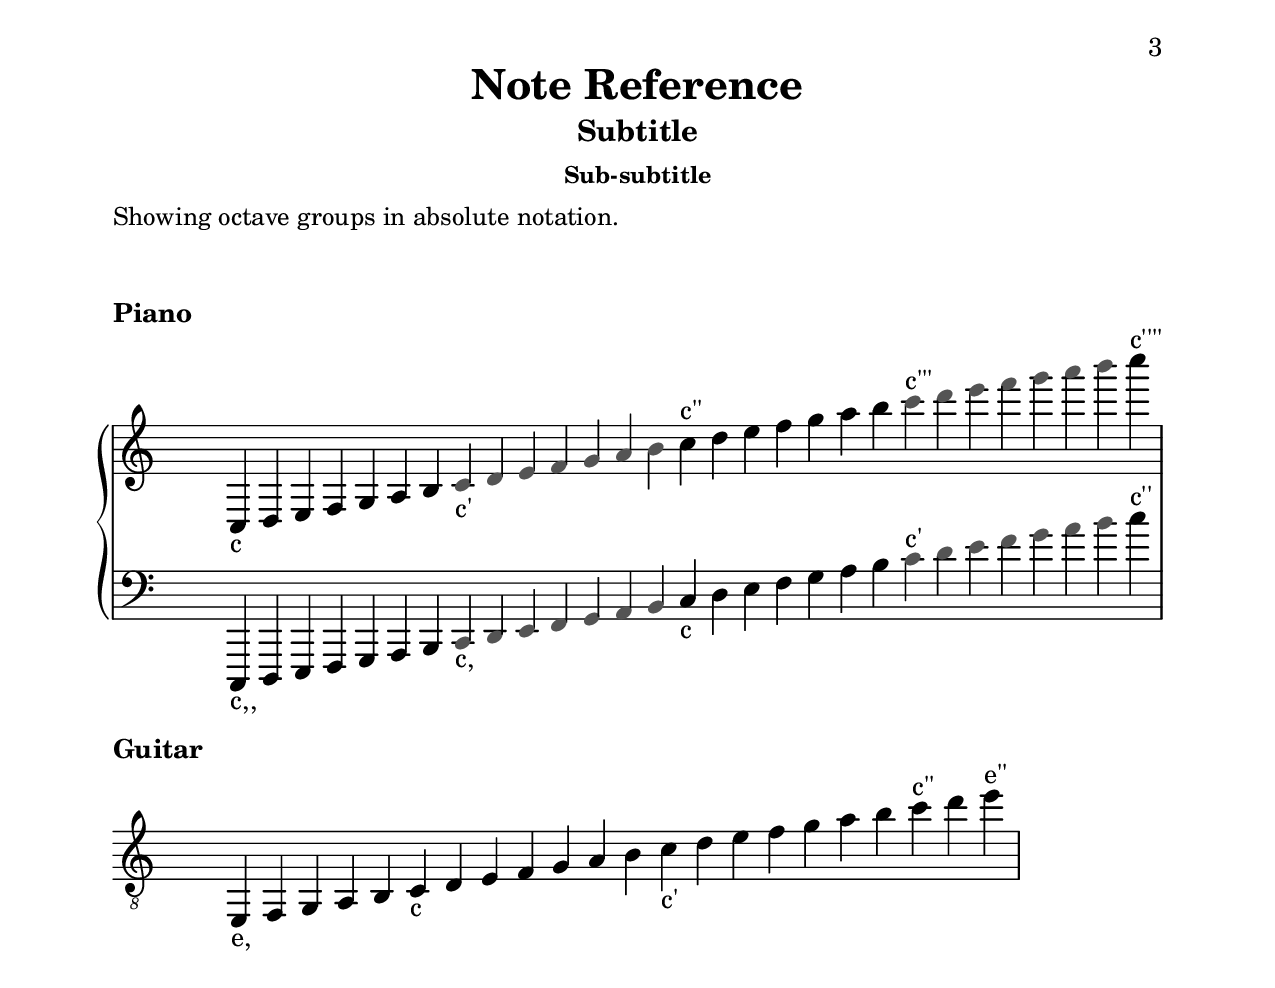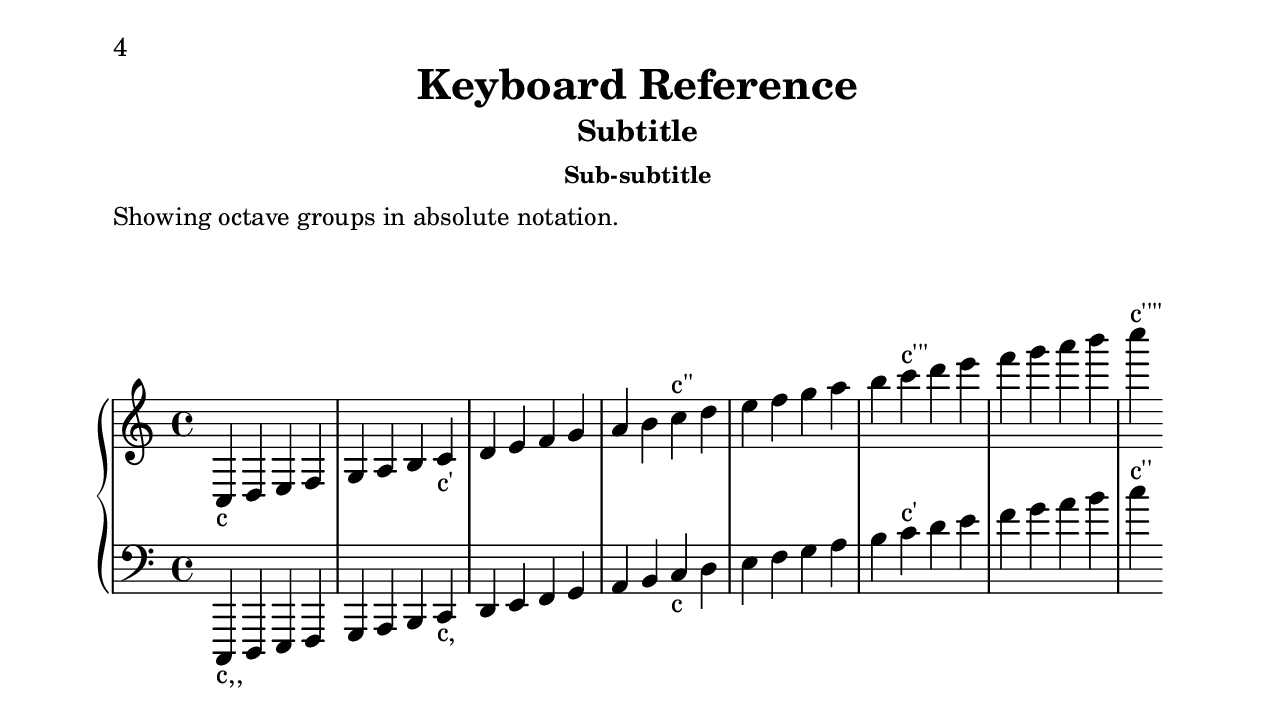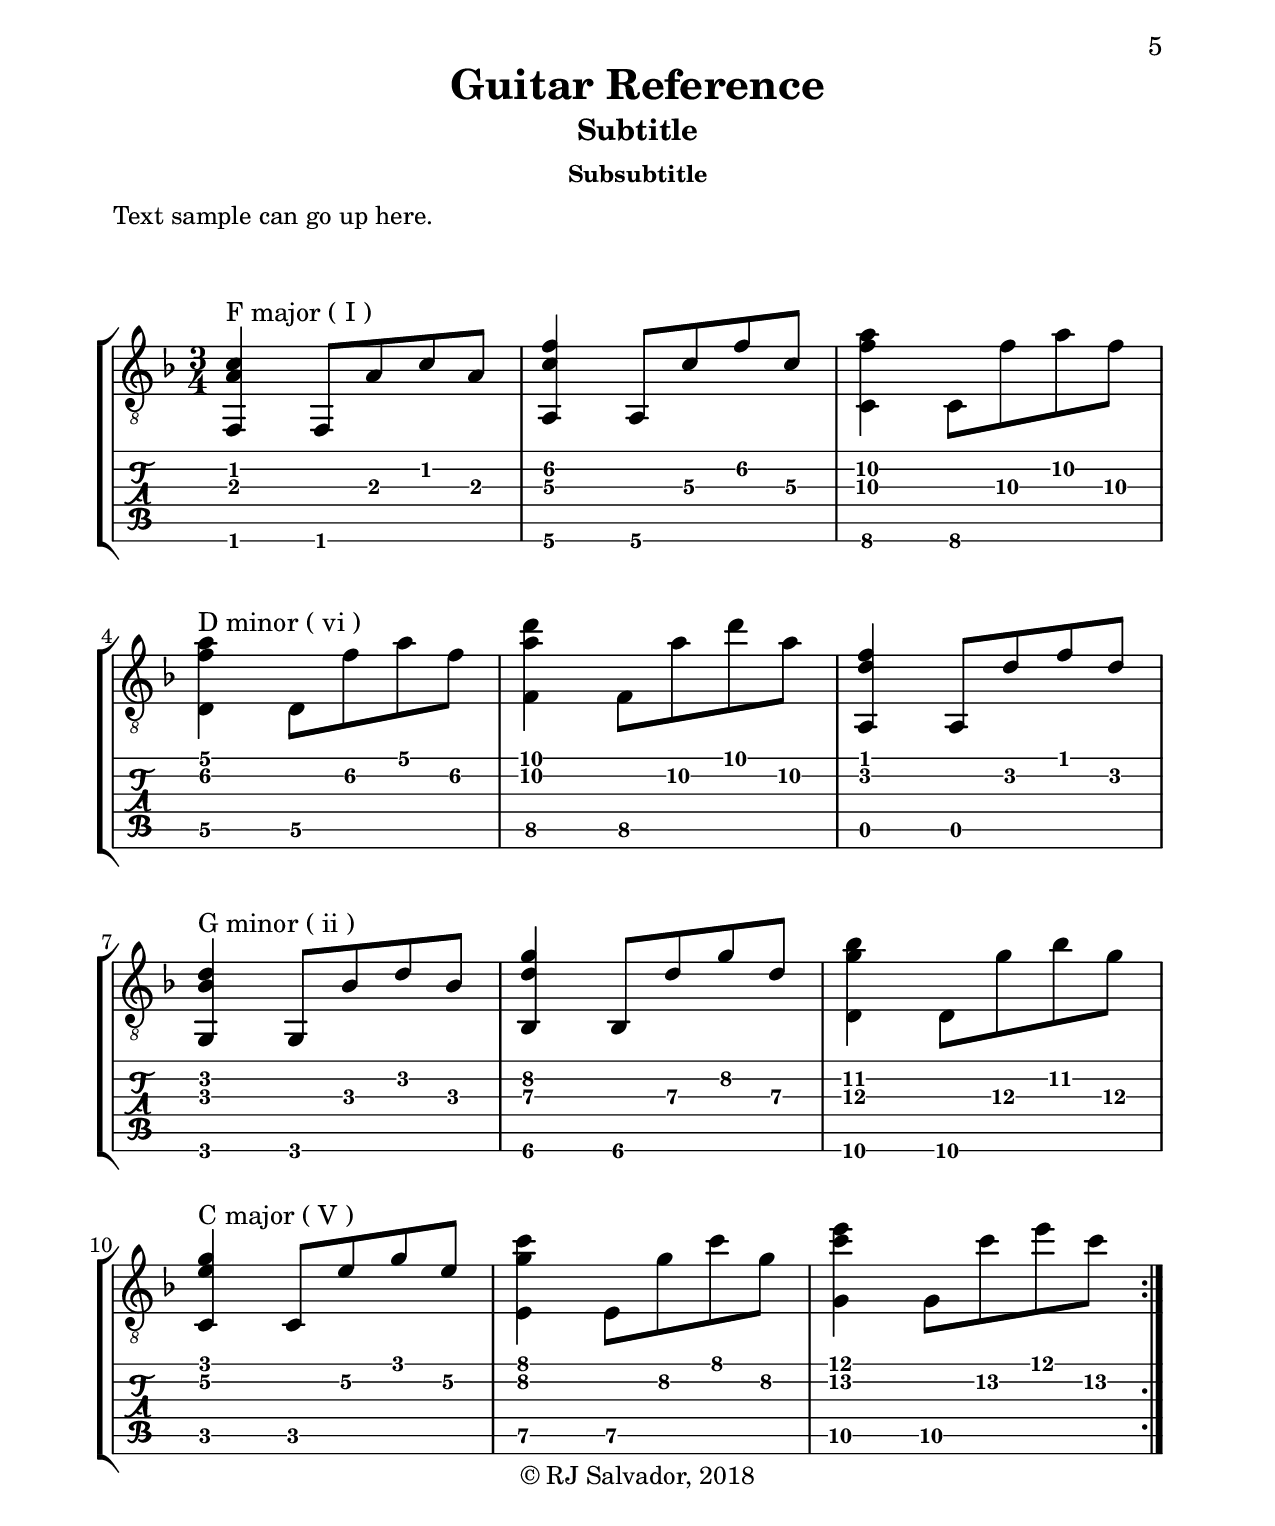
\version "2.18.2"
\language "english"

% File includes
% Used here for including files that store pre-defined variables
authorName = "RJ Salvador"
authorEmail = "rjsalvadorr@gmail.com"

guitarExample = {
  \clef "treble_8"
  \time 3/4
  \key f \major

  <f, a c'>4^"F major ( I )" f,8[ a c' a]

  <a, c' f'>4 a,8 c' f' c'

  <c f' a'>4 c8 f' a' f' \break


  <d f' a'>4^"D minor ( vi )" d8 f' a' f'

  <f a' d''>4 f8 a' d'' a'

  <a, d' f'>4 a,8 d' f' d' \break


  <g, bf d'>4^"G minor ( ii )" g,8 bf d' bf

  <bf, d' g'>4 bf,8 d' g' d'

  <d g' bf'>4 d8 g' bf' g' \break


  <c e' g'>4^"C major ( V )" c8 e' g' e'

  <e g' c''>4 e8 g' c'' g'

  <g c'' e''>4 g8 c'' e'' c'' \break

  \bar ":|."
}

guitarExampleTab = {
  \time 3/4

  <f, a c'>4 f,8 a c' a

  <a,\6 c'\3 f'\2>4 a,8\6 c'\3 f'\2 c'\3

  <c\6 f'\3 a'\2>4 c8\6 f'\3 a'\2 f'\3


  <d\5 f'\2 a'\1>4 d8\5 f'\2 a'\1 f'\2

  <f\5 a'\2 d''\1>4 f8\5 a'\2 d''\1 a'\2

  <a,\5 d'\2 f'\1>4 a,8\5 d'\2 f'\1 d'\2


  <g, bf d'>4 g,8 bf d' bf

  <bf,\6 d'\3 g'\2>4 bf,8\6 d'\3 g'\2 d'\3

  <d\6 g'\3 bf'\2>4 d8\6 g'\3 bf'\2 g'\3


  <c e' g'>4 c8 e'\2 g' e'\2

  <e\5 g'\2 c''\1>4 e8\5 g'\2 c''\1 g'\2

  <g\5 c''\2 e''\1>4 g8\5 c''\2 e''\1 c''\2
}



trebleStaffReference = {
  \clef "treble"
  \time 4/4
  \key c \major

  c4_"c" d e f g a b
  c'_"c'" d' e' f' g' a' b'
  c''^"c''" d'' e'' f'' g'' a'' b''
  c'''^"c'''" d''' e''' f''' g''' a''' b'''
  c''''^"c''''"
}

bassStaffReference = {
  \clef "bass"
  \time 4/4
  \key c \major

  c,,4_"c,," d,, e,, f,, g,, a,, b,,
  c,_"c," d, e, f, g, a, b,
  c_"c" d e f g a b
  c'^"c'" d' e' f' g' a' b'
  c''^"c''"
}



trebleStaffNoteReference = {
  \clef "treble"
  \time 29/4
  \key c \major

  c4_"c" d e f g a b
  \override NoteHead.color = #(x11-color 'grey33)
  c'_"c'" d' e' f' g' a' b'
  \override NoteHead.color = #black
  c''^"c''" d'' e'' f'' g'' a'' b''
  \override NoteHead.color = #(x11-color 'grey33)
  c'''^"c'''" d''' e''' f''' g''' a''' b'''
  \override NoteHead.color = #black
  c''''^"c''''"
}

bassStaffNoteReference = {
  \clef "bass"
  \time 29/4
  \key c \major

  c,,4_"c,," d,, e,, f,, g,, a,, b,,
  \override NoteHead.color = #(x11-color 'grey33)
  c,_"c," d, e, f, g, a, b,
  \override NoteHead.color = #black
  c_"c" d e f g a b
  \override NoteHead.color = #(x11-color 'grey33)
  c'^"c'" d' e' f' g' a' b'
  \override NoteHead.color = #black
  c''^"c''"
}

guitarNoteReference = {
  \clef "treble_8"
  \time 22/4
  \key c \major

  e,4_"e," f, g, a, b, c_"c" d
  e f g a b c'_"c'" d'
  e' f' g' a' b' c''^"c''" d''
  e''^"e''"
}


% Global header variables
% Can be overriden in \book and \bookpart blocks
\header {
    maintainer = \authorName
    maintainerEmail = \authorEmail
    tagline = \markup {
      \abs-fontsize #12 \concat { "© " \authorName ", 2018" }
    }
}

% Global paper variables.
% Can be overriden in \book and \bookpart blocks
\paper {
    #(set-paper-size "letter")
    top-margin = 0.66\in
    left-margin = 0.75\in
    right-margin = 0.75\in
    bottom-margin = 0.66\in
}

#(set-global-staff-size 23)



%%%%%%%%%%%%%%%%%%%%%%%%%%%%%%%%%%%%%%%%%%%%%%%%%%%%%%%%%%%%%%%%%%%%%%%%%%%%%%%
%%%%%%%%%% SCORE
%%%%%%%%%%%%%%%%%%%%%%%%%%%%%%%%%%%%%%%%%%%%%%%%%%%%%%%%%%%%%%%%%%%%%%%%%%%%%%%

\book {

  % Books can have multiple \bookparts, which can have their own
  % \header and \paper settings.
  \bookpart {
    \header {
      title = "Lilypond Reference"
      subtitle = "Showing how it's done!"
    }

    \paper {
      % This first variable controls the distance between the top of page
      % and the title/subtitle.
      top-markup-spacing.basic-distance = #20
      left-margin = 1.5\in
      right-margin = 1.5\in
    }

    \markup {
      \fill-line {
        \center-column {
          \hspace #0
          \hspace #0
          \wordwrap {
            "This a living document, showing how the lilypond syntax works in actual use."
          }
        }
      }
    }
  }

  \bookpart {
    \paper {
      indent = 0\mm
      print-page-number = false

      top-margin = 1.5\in
      left-margin = 1.75\in
      right-margin = 1.75\in
      bottom-margin = 1.5\in

      tocTitleMarkup = \markup \huge \bold \column {
        \fill-line { \null "Table of Contents" \null }
        \hspace #1
      }
      tocItemMarkup = \tocItemWithDotsMarkup
    }

    \markuplist \table-of-contents
  }

  \bookpart {
    \tocItem \markup { "Note Reference" }
    \header {
      title = "Note Reference"
      subtitle = "Subtitle"
      subsubtitle = "Sub-subtitle"
    }
    \paper {
      % Controls spacing between systems/staff-groups
      system-system-spacing.basic-distance = #16
    }

    \markup {
      \column {
        \hspace #0
        \wordwrap \abs-fontsize #12 {
          "Showing octave groups in absolute notation."
        }
        \hspace #0
        \hspace #0
      }
    }

    \score {
      \layout {
        indent = 0.0\cm
      }
      \header {
        piece = \markup { \bold "Piano" }
      }

      \new PianoStaff <<
        \new Staff = "pianoTreble" <<
          \override Score.BarNumber.transparent = ##t
          \override Staff.TimeSignature.break-visibility = ##(#f #f #f)
          \override Staff.TimeSignature.transparent = ##t
          \trebleStaffNoteReference
        >>
        \new Staff = "pianoBass" <<
          \override Score.BarNumber.transparent = ##t
          \override Staff.TimeSignature.break-visibility = ##(#f #f #f)
          \override Staff.TimeSignature.transparent = ##t
          \bassStaffNoteReference
        >>
      >>
    }

    \score {
      \layout {
        \omit Voice.StringNumber
        indent = 0.0\cm
      }
      \header {
        piece = \markup { \bold "Guitar" }
      }

      \new Staff <<
        \override Score.BarNumber.transparent = ##t
        \override Staff.TimeSignature.break-visibility = ##(#f #f #f)
        \override Staff.TimeSignature.transparent = ##t
        \guitarNoteReference
      >>
    }
  }

  \bookpart {
    \tocItem \markup { "Keyboard Reference" }
    \header {
      title = "Keyboard Reference"
      subtitle = "Subtitle"
      subsubtitle = "Sub-subtitle"
    }
    \paper {
      % Controls spacing between systems/staff-groups
      system-system-spacing.basic-distance = #16
    }

    \markup {
      \column {
        \hspace #0
        \wordwrap \abs-fontsize #12 {
          "Showing octave groups in absolute notation."
        }
        \hspace #0
        \hspace #0
      }
    }

    \score {
      \layout {
        indent = 0.0\cm
      }

      \new PianoStaff <<
        \new Staff = "pianoTreble" <<
          \trebleStaffReference
        >>
        \new Staff = "pianoBass" <<
          \bassStaffReference
        >>
      >>
    }
  }

  \bookpart {
    \tocItem \markup { "Guitar Reference" }
    \header {
      title = "Guitar Reference"
      subtitle = "Subtitle"
      subsubtitle = "Subsubtitle"
    }
    \paper {
      system-system-spacing.basic-distance = #16
    }

    \markup {
      \column {
        \hspace #0
        \wordwrap \abs-fontsize #12 {
          Text sample can go up here.
        }
        \hspace #0
        \hspace #0
      }
    }

    \score {
      \layout {
        \omit Voice.StringNumber
        indent = 0.0\cm
      }

      \new StaffGroup <<
        \new Staff <<
          \guitarExample
        >>
        \new TabStaff <<
          \set TabStaff.restrainOpenStrings = ##t
          \guitarExampleTab
        >>
      >>
    }
  }
}
